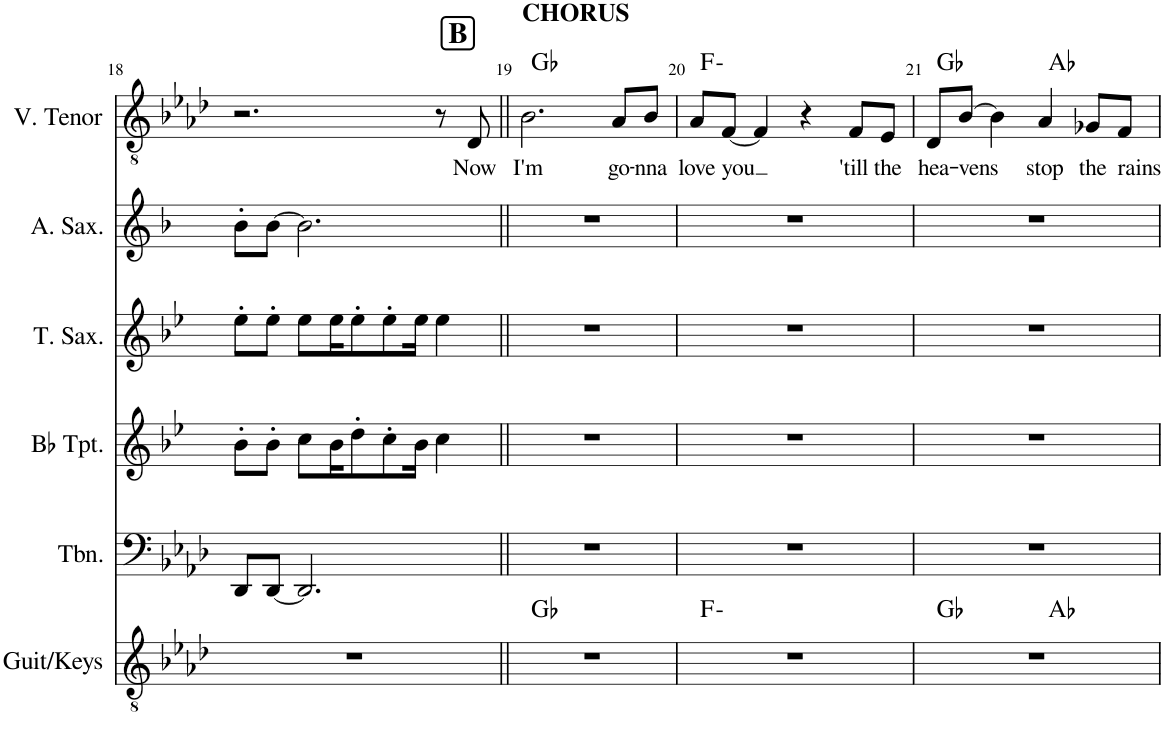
**kern	**harte	**kern	**kern	**kern	**kern	**kern	**text	**harte
*part6	*part6	*part5	*part4	*part3	*part2	*part1	*part1	*part1
*staff6	*	*staff5	*staff4	*staff3	*staff2	*staff1	*staff1	*
*I"Guit/Keys	*	*I"Trombone	*I"Bb Trumpet	*I"Tenor Saxophone	*I"Alto Saxophone	*I"V. Tenor	*	*
*I'Guit/Keys	*	*I'Tbn.	*I'Bb Tpt.	*I'T. Sax.	*I'A. Sax.	*I'V. Tenor	*	*
!!LO:PB:g=z
*clefGv2	*	*clefF4	*clefG2	*clefG2	*clefG2	*clefGv2	*	*
*	*	*	*Trd1c2	*Trd8c14	*Trd5c9	*	*	*
*k[b-e-a-d-]	*	*k[b-e-a-d-]	*k[b-e-]	*k[b-e-]	*k[b-]	*k[b-e-a-d-]	*	*
*M4/4	*	*M4/4	*M4/4	*M4/4	*M4/4	*M4/4	*	*
=18	=18	=18	=18	=18	=18	=18	=18	=18
1r	.	8DD-/L	8b-'\L	8ee-'\L	8b-'\L	2.r	.	.
.	.	[8DD-/J	8b-'\J	8ee-'\J	[8b-\J	.	.	.
.	.	2.DD-/]	8cc\L	8ee-\L	2.b-\]	.	.	.
.	.	.	16b-\K	16ee-\K	.	.	.	.
.	.	.	8dd'\	8ee-'\	.	.	.	.
.	.	.	8cc'\	8ee-'\	.	.	.	.
.	.	.	16b-\Jk	16ee-\Jk	.	.	.	.
.	.	.	4cc\	4ee-\	.	8r	.	.
!	!	!	!	!	!	!	!LO:LY:b	!
.	.	.	.	.	.	8D-/	Now	.
!!LO:REH:place=s1:a:B:cj:fs=14:t=B
=19||	=19||	=19||	=19||	=19||	=19||	=19||	=19||	=19||
!	!	!	!	!	!	!LO:TX:a:B:t=CHORUS	!	!
!	!	!	!	!	!	!	!LO:LY:b	!
1r	Gb:maj	1r	1r	1r	1r	2.B-\	I'm	Gb:maj
!	!	!	!	!	!	!	!LO:LY:b	!
.	.	.	.	.	.	8A-/L	go-	.
!	!	!	!	!	!	!	!LO:LY:b	!
.	.	.	.	.	.	8B-/J	-nna	.
=20	=20	=20	=20	=20	=20	=20	=20	=20
!	!	!	!	!	!	!	!LO:LY:b	!
1r	F:min	1r	1r	1r	1r	8A-/L	love	F:min
!	!	!	!	!	!	!	!LO:LY:b	!
.	.	.	.	.	.	[8F/J	you	.
.	.	.	.	.	.	4F/]	.	.
.	.	.	.	.	.	4r	.	.
!	!	!	!	!	!	!	!LO:LY:b	!
.	.	.	.	.	.	8F/L	'till	.
!	!	!	!	!	!	!	!LO:LY:b	!
.	.	.	.	.	.	8E-/J	the	.
=21	=21	=21	=21	=21	=21	=21	=21	=21
!	!	!	!	!	!	!	!LO:LY:b	!
*^	*	*	*	*	*	*	*	*
1r	2ryy	Gb:maj	1r	1r	1r	1r	8D-/L	hea-	Gb:maj
!	!	!	!	!	!	!	!	!LO:LY:b	!
.	.	.	.	.	.	.	[8B-/J	-vens	.
.	.	.	.	.	.	.	4B-\]	.	.
!	!	!	!	!	!	!	!	!LO:LY:b	!
.	2ryy	Ab:maj	.	.	.	.	4A-/	stop	Ab:maj
!	!	!	!	!	!	!	!	!LO:LY:b	!
.	.	.	.	.	.	.	8G-X/L	the	.
!	!	!	!	!	!	!	!	!LO:LY:b	!
.	.	.	.	.	.	.	8F/J	rains	.
*v	*v	*	*	*	*	*	*	*	*
=	=	=	=	=	=	=	=	=
*-	*-	*-	*-	*-	*-	*-	*-	*-
